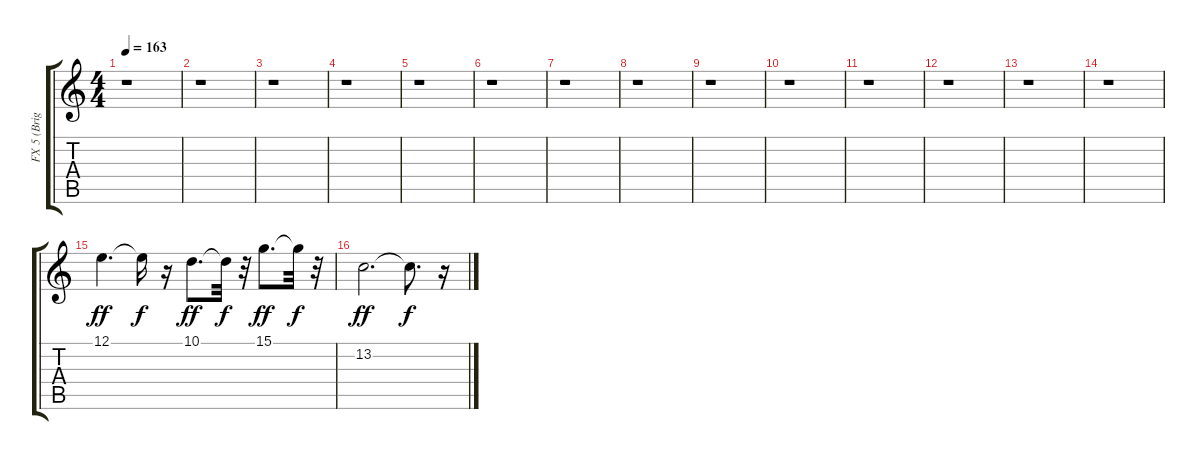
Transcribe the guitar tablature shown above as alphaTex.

\track ("FX 5 (Brightness)" "FX 5 (Brig") {instrument acousticgrandpiano}
\staff {score tabs}
\tuning (E4 B3 G3 D3 A2 E2) {hide}
\ts (4 4)
\tempo 163
\clef g2
\ks c
r.1{dy f} |
r.1 |
r.1 |
r.1 |
r.1 |
r.1 |
r.1 |
r.1 |
r.1 |
r.1 |
r.1 |
r.1 |
r.1 |
r.1 |
12.1.4{d dy ff} 12.1{t}.16{dy f} r.16 10.1.8{d dy ff} 10.1{t}.32{dy f} r.32 15.1.8{d dy ff} 15.1{t}.32{dy f} r.32 |
13.2.2{d dy ff} 13.2{t}.8{d dy f} r.16
